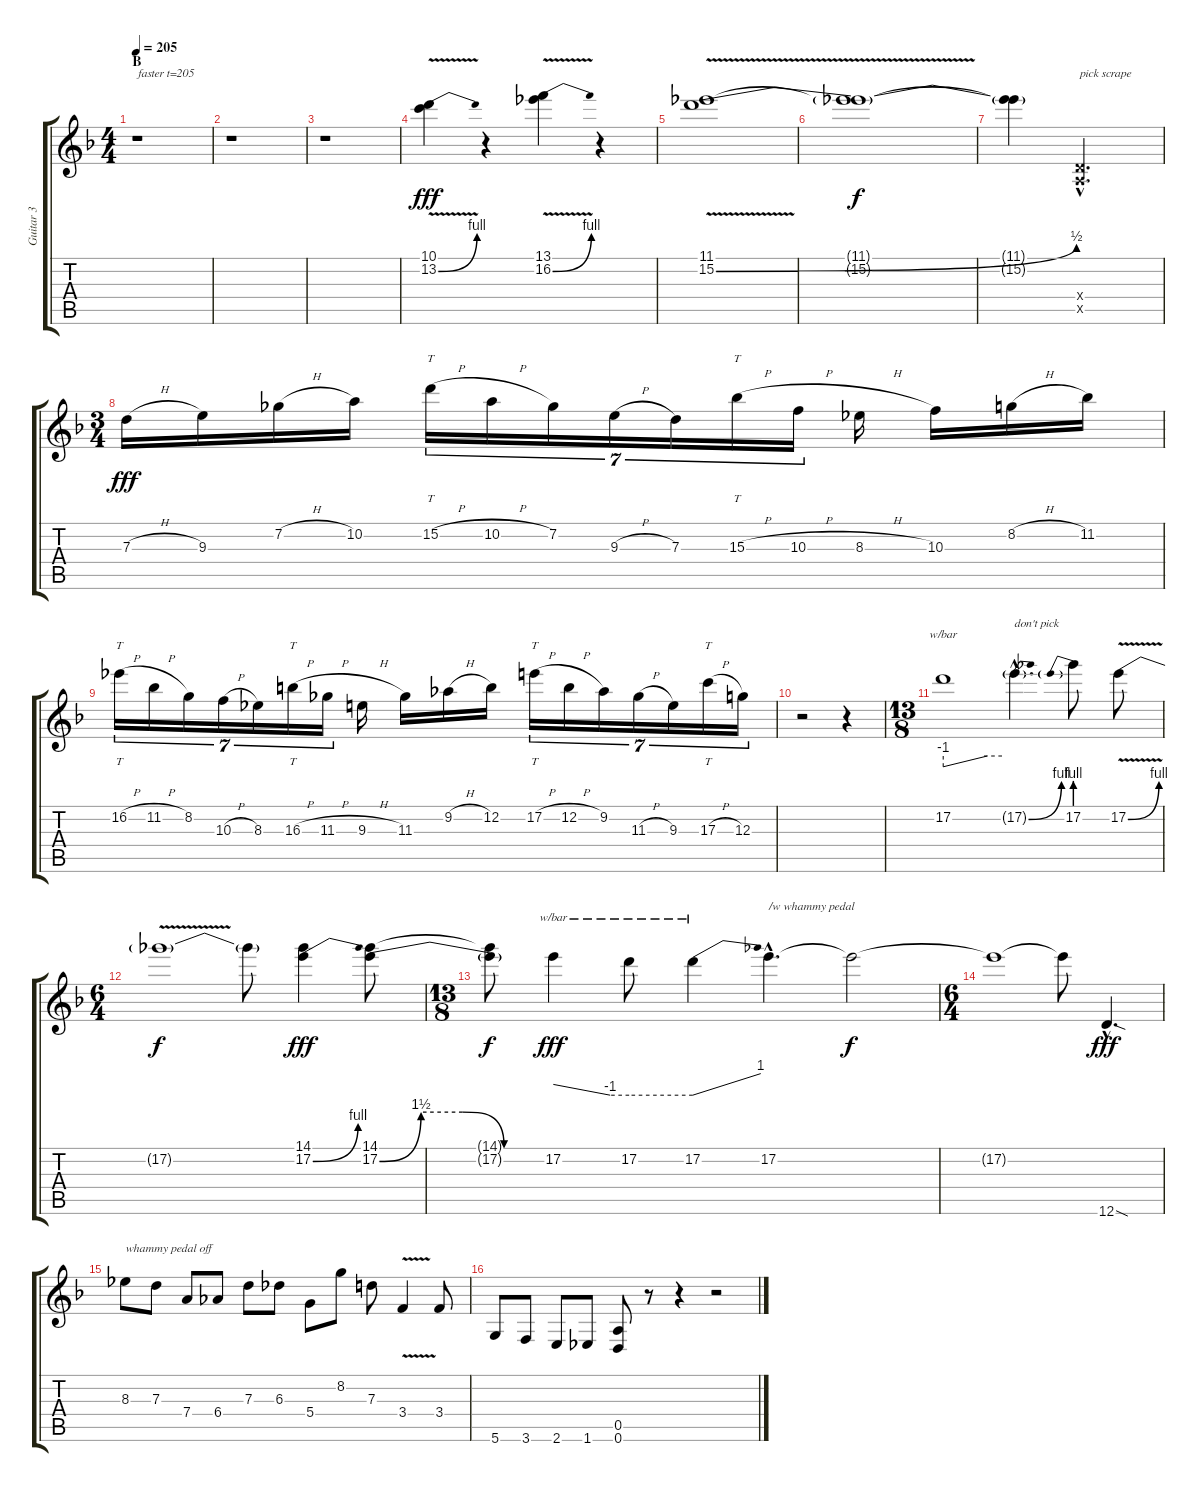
\track ("Guitar 3" "Guitar 3") {instrument distortionguitar}
\staff {score tabs}
\tuning (E4 B3 G3 D3 A2 D2) {hide}
\ts (4 4)
\section ("" "B")
\tempo 205
\clef g2
\ks f
r.1{txt "faster t=205" dy fff} |
r.1 |
r.1 |
(10.1 13.2{be (bend 0 0 60 4) v}).4 r.4 (13.1 16.2{be (bend 0 0 60 4) v}).4 r.4 |
(11.1 15.2{be (bend 0 0 60 2) v}).1 |
(11.1{t} 15.2{t}).1{dy f} |
(11.1{t} 15.2{t}).4 (0.4{hac x} 0.5{hac x}).2{d txt "pick scrape"} |
\ts (3 4)
7.3{h}.16{dy fff} 9.3.16 7.2{h}.16 10.2.16 15.2{h}.16{tt tu (7 4)} 10.2{h}.16{tu (7 4)} 7.2.16{tu (7 4)} 9.3{h}.16{tu (7 4)} 7.3.16{tu (7 4)} 15.3{h}.16{tt tu (7 4)} 10.3{h}.16{tu (7 4)} 8.3{h}.16 10.3.16 8.2{h}.16 11.2.16 |
16.2{h}.16{tt tu (7 4)} 11.2{h}.16{tu (7 4)} 8.2.16{tu (7 4)} 10.3{h}.16{tu (7 4)} 8.3.16{tu (7 4)} 16.3{h}.16{tt tu (7 4)} 11.3{h}.16{tu (7 4)} 9.3{h}.16 11.3.16 9.2{h}.16 12.2.16 17.2{h}.16{tt tu (7 4)} 12.2{h}.16{tu (7 4)} 9.2.16{tu (7 4)} 11.3{h}.16{tu (7 4)} 9.3.16{tu (7 4)} 17.3{h}.16{tt tu (7 4)} 12.3.16{tu (7 4)} |
r.2 r.4 |
\ts (13 8)
17.2.1{tbe (custom default 0 -4 45 0 60 0)} 17.2{be (bend 0 0 60 4) g hac}.4{d txt "don't pick"} 17.2{be (prebend 0 4 60 4)}.8 17.2{be (bend 0 0 60 4) v}.8 |
\ts (6 4)
17.2{t}.1{dy f} 17.2{t}.8 (14.1 17.2{be (bend 0 0 60 4)}).4{dy fff} (14.1 17.2{be (custom 0 0 15 6 30 6 45 0 60 0)}).8 |
\ts (13 8)
(14.1{t} 17.2{t}).8{dy f} 17.2.4{tbe (custom default 0 0 45 -4 60 -4) dy fff} 17.2.8{tbe (hold default 0 -4 60 -4)} 17.2.4{tbe (dive default 0 -4 60 4)} 17.2{hac}.4{d txt "/w whammy pedal" volume 0} 17.2{t}.2{dy f} |
\ts (6 4)
17.2{t}.1 17.2{t}.8 12.6{sod hac}.4{d dy fff} |
8.3.8{txt "whammy pedal off" volume 16} 7.3.8 7.4.8 6.4.8 7.3.8 6.3.8 5.4.8 8.2.8 7.3.8 3.4{v}.4 3.4.8 |
5.6.8 3.6.8 2.6.8 1.6.8 (0.5 0.6).8 r.8 r.4 r.2
